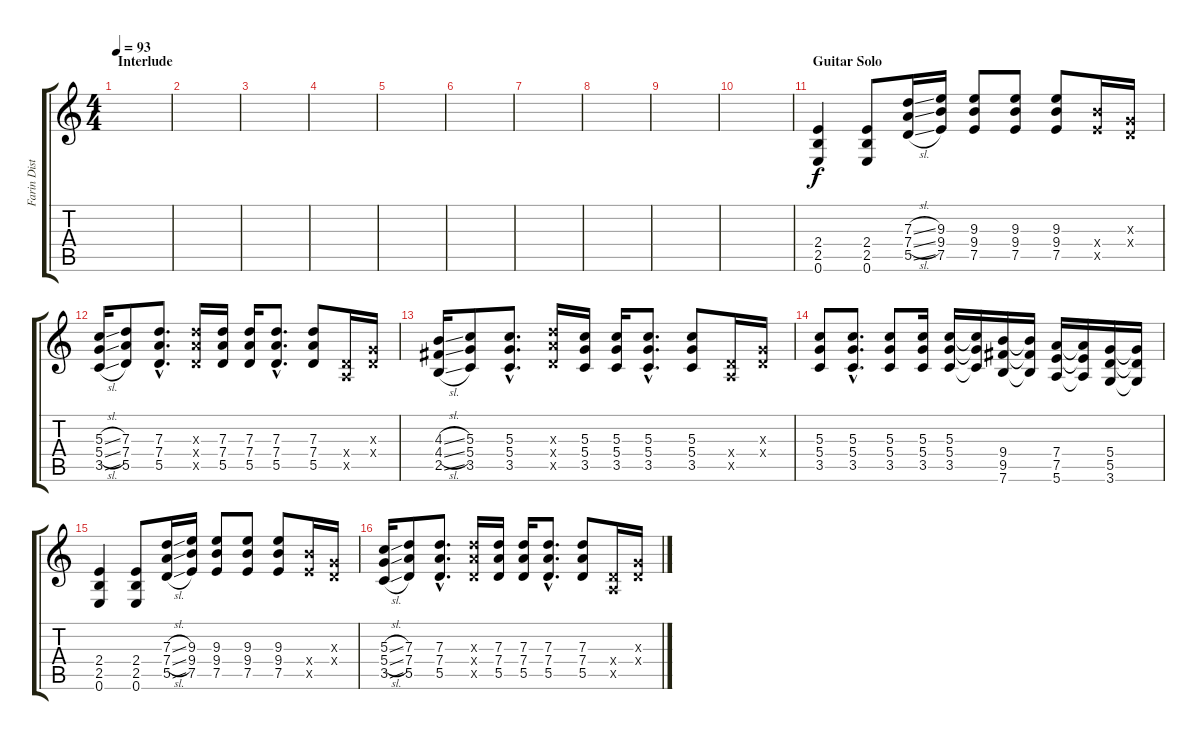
\track ("Farin Dist II" "Farin Dist") {instrument distortionguitar}
\staff {score tabs}
\tuning (E4 B3 G3 D3 A2 E2) {hide}
\ts (4 4)
\section ("" "Interlude")
\tempo 93
\clef g2
\ks c
|
|
|
|
|
|
|
|
|
|
\section ("" "Guitar Solo")
(2.4 2.5 0.6).4{dy f volume 16 balance 3} (2.4 2.5 0.6).8 (7.3{sl} 7.4{sl} 5.5{sl}).16 (9.3 9.4 7.5).16 (9.3 9.4 7.5).8 (9.3 9.4 7.5).8 (9.3 9.4 7.5).8 (9.4{x} 7.5{x}).16 (0.3{x} 0.4{x}).16 |
(5.3{sl} 5.4{sl} 3.5{sl}).16 (7.3 7.4 5.5).8 (7.3{hac} 7.4{hac} 5.5{hac}).8{d} (7.3{x} 7.4{x} 5.5{x}).16 (7.3 7.4 5.5).16 (7.3 7.4 5.5).16 (7.3{hac} 7.4{hac} 5.5{hac}).8{d} (7.3 7.4 5.5).8 (0.4{x} 0.5{x}).16 (0.3{x} 0.4{x}).16 |
(4.3{sl} 4.4{sl} 2.5{sl}).16 (5.3 5.4 3.5).8 (5.3{hac} 5.4{hac} 3.5{hac}).8{d} (7.3{x} 7.4{x} 5.5{x}).16 (5.3 5.4 3.5).16 (5.3 5.4 3.5).16 (5.3{hac} 5.4{hac} 3.5{hac}).8{d} (5.3 5.4 3.5).8 (0.4{x} 0.5{x}).16 (0.3{x} 0.4{x}).16 |
(5.3 5.4 3.5).8 (5.3{hac} 5.4{hac} 3.5{hac}).8{d} (5.3 5.4 3.5).8 (5.3 5.4 3.5).16 (5.3 5.4 3.5).16 (5.3{t} 5.4{t} 3.5{t}).16 (9.4 9.5 7.6).16 (9.4{t} 9.5{t} 7.6{t}).16 (7.4 7.5 5.6).16 (7.4{t} 7.5{t} 5.6{t}).16 (5.4 5.5 3.6).16 (5.4{t} 5.5{t} 3.6{t}).16 |
(2.4 2.5 0.6).4 (2.4 2.5 0.6).8 (7.3{sl} 7.4{sl} 5.5{sl}).16 (9.3 9.4 7.5).16 (9.3 9.4 7.5).8 (9.3 9.4 7.5).8 (9.3 9.4 7.5).8 (9.4{x} 7.5{x}).16 (0.3{x} 0.4{x}).16 |
(5.3{sl} 5.4{sl} 3.5{sl}).16 (7.3 7.4 5.5).8 (7.3{hac} 7.4{hac} 5.5{hac}).8{d} (7.3{x} 7.4{x} 5.5{x}).16 (7.3 7.4 5.5).16 (7.3 7.4 5.5).16 (7.3{hac} 7.4{hac} 5.5{hac}).8{d} (7.3 7.4 5.5).8 (0.4{x} 0.5{x}).16 (0.3{x} 0.4{x}).16
